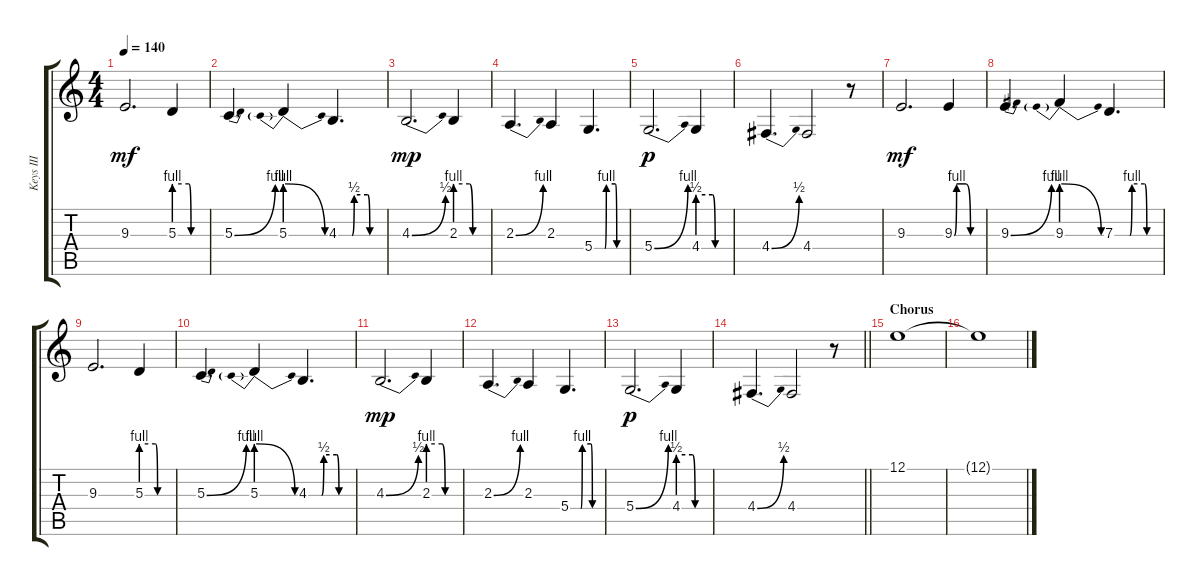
\track ("Keys III" "Keys III") {instrument fx5brightness}
\staff {score tabs}
\tuning (E4 B3 G3 D3 A2 E2) {hide}
\ts (4 4)
\tempo 140
\clef g2
\ks c
9.3.2{d dy mf} 5.3{be (custom 0 4 28 4 32 0 60 0)}.4 |
5.3{be (bend 0 0 60 4)}.4{d} 5.3{be (prebendrelease 0 4 60 0)}.4 4.3{be (custom 0 0 18 0 21 2 39 2 42 0 60 0)}.4{d} |
4.3{be (bend 0 0 60 2)}.2{d dy mp} 2.3{be (custom 0 4 27 4 33 0 60 0)}.4 |
2.3{be (bend 0 0 60 4)}.4{d} 2.3.4 5.4{be (custom 0 0 20 0 23 4 40 4 43 0 45 0 60 0)}.4{d} |
5.4{be (bend 0 0 60 4)}.2{d dy p} 4.4{be (custom 0 2 28 2 33 0 60 0)}.4 |
4.4{be (bend 0 0 60 2)}.4{d} 4.4.2 r.8 |
9.3.2{d dy mf} 9.3{be (custom 0 0 5 4 10 4 25 4 35 0 60 0)}.4 |
9.3{be (bend 0 0 60 4)}.4{d} 9.3{be (prebendrelease 0 4 60 0)}.4 7.3{be (custom 0 0 20 0 23 4 40 4 43 0 45 0 60 0)}.4{d} |
9.3.2{d} 5.3{be (custom 0 4 28 4 32 0 60 0)}.4 |
5.3{be (bend 0 0 60 4)}.4{d} 5.3{be (prebendrelease 0 4 60 0)}.4 4.3{be (custom 0 0 18 0 21 2 39 2 42 0 60 0)}.4{d} |
4.3{be (bend 0 0 60 2)}.2{d dy mp} 2.3{be (custom 0 4 27 4 33 0 60 0)}.4 |
2.3{be (bend 0 0 60 4)}.4{d} 2.3.4 5.4{be (custom 0 0 20 0 23 4 40 4 43 0 45 0 60 0)}.4{d} |
5.4{be (bend 0 0 60 4)}.2{d dy p} 4.4{be (custom 0 2 28 2 33 0 60 0)}.4 |
\barLineRight lightlight
4.4{be (bend 0 0 60 2)}.4{d} 4.4.2 r.8 |
\section ("" "Chorus")
12.1.1 |
12.1{t}.1
